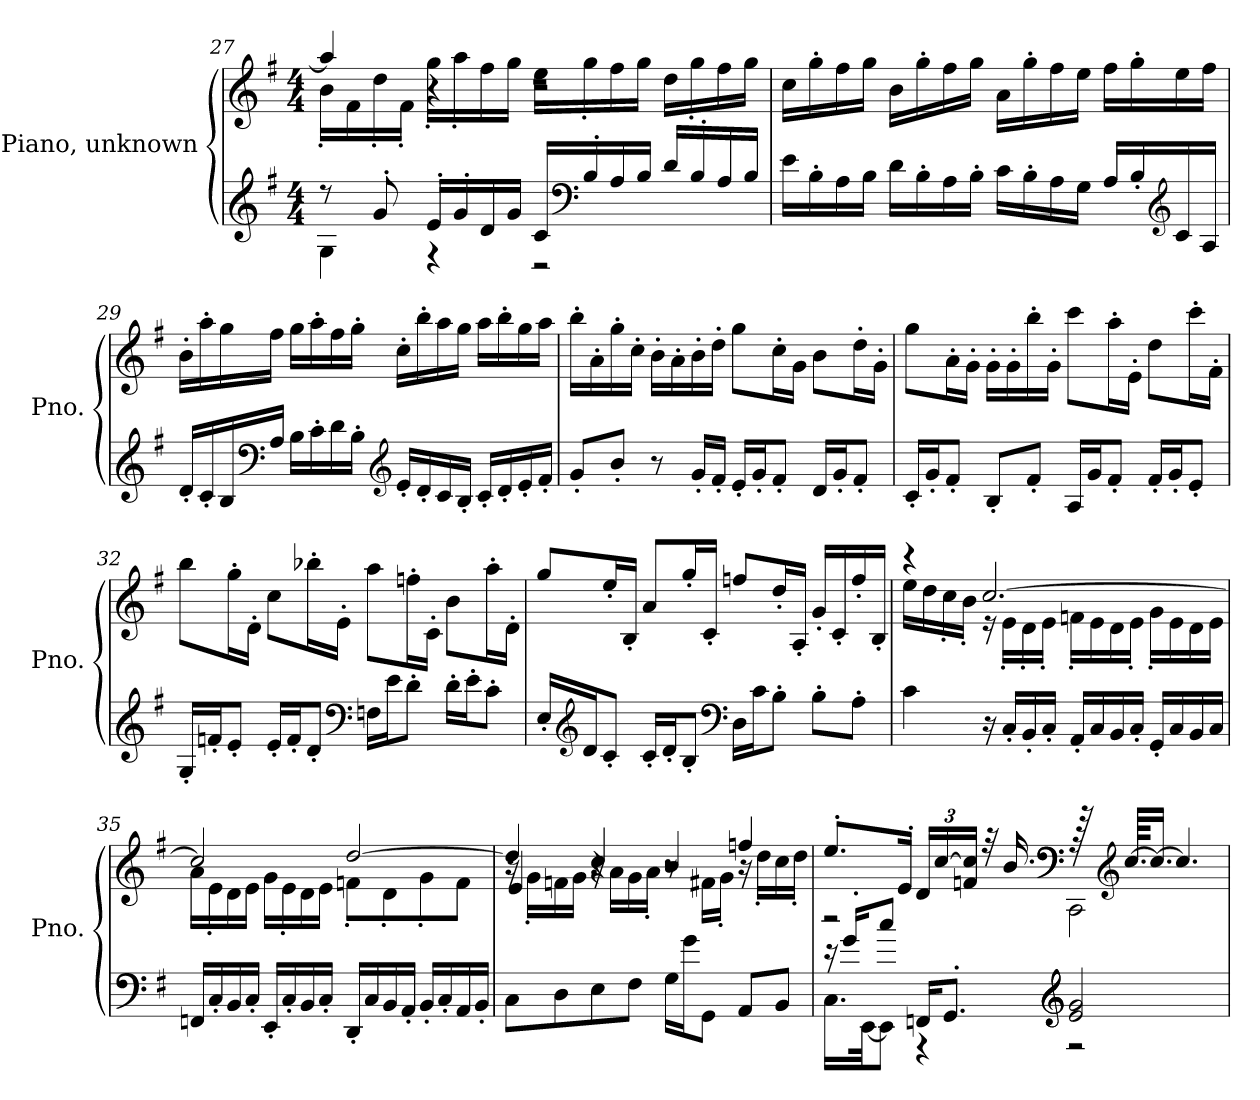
**kern	**kern
*part1	*part1
*staff2	*staff1
*I"Piano, unknown	*
*I'Pno.	*
*clefG2	*clefG2
*k[f#]	*k[f#]
*M4/4	*M4/4
=27	=27
*^	*^
*	*	*	*^
8r	4G\	1r	16b'\LL	4aa/]
.	.	.	16f#\	.
8g'/	.	.	16dd'\	.
.	.	.	16f#'\JJ	.
16e'/LL	4r	.	16gg'\LL	4r
16g'/	.	.	16aa'\	.
16d/	.	.	16ff#\	.
16g/JJ	.	.	16gg\JJ	.
16c/LL	2r	.	16ee\LL	2r
*clefF4	*	*	*	*
16B'/	.	.	16gg'\	.
16A/	.	.	16ff#\	.
16B/JJ	.	.	16gg\JJ	.
16d/LL	.	.	16dd\LL	.
16B'/	.	.	16gg'\	.
16A/	.	.	16ff#\	.
16B/JJ	.	.	16gg\JJ	.
*v	*v	*	*	*
*	*v	*v	*v
!!LO:LB:g=z
=28	=28
16e\LL	16cc\LL
16B'\	16gg'\
16A\	16ff#\
16B\JJ	16gg\JJ
16d\LL	16b\LL
16B'\	16gg'\
16A\	16ff#\
16B'\JJ	16gg\JJ
16c\LL	16a\LL
16B'\	16gg'\
16A\	16ff#\
16G\JJ	16ee\JJ
16A/LL	16ff#\LL
16B'/	16gg'\
*clefG2	*
16c/	16ee\
16A/JJ	16ff#\JJ
=29	=29
16d'/LL	16b'\LL
16c'/	16aa'\
16B/	16gg\
*clefF4	*
16A/JJ	16ff#\JJ
16B\LL	16gg\LL
16c'\	16aa'\
16d\	16ff#\
16B'\JJ	16gg'\JJ
*clefG2	*
16e'/LL	16cc'\LL
16d'/	16bb'\
16c/	16aa\
16B'/JJ	16gg\JJ
16c'/LL	16aa\LL
16d'/	16bb'\
16e'/	16gg\
16f#'/JJ	16aa\JJ
!!LO:LB:g=z
=30	=30
8g'/L	16bb'\LL
.	16a'\
8b'/J	16gg'\
.	16cc'\JJ
8r	16b'\LL
.	16a'\
16g'/LL	16b'\
16f#'/JJ	16dd'\JJ
16e'/LL	8gg\L
16g'/J	.
8f#'/J	16cc'\L
.	16g\JJ
16d/LL	8b\L
16g'/J	.
8f#'/J	16dd'\L
.	16g'\JJ
=31	=31
16c'/LL	8gg\L
16g'/J	.
8f#'/J	16a'\L
.	16g'\JJ
8B'/L	16g'\LL
.	16g'\
8f#'/J	16bb'\
.	16g'\JJ
16A/LL	8ccc\L
16g/J	.
8f#'/J	16aa'\L
.	16e'\JJ
16f#'/LL	8dd\L
16g'/J	.
8e'/J	16ccc'\L
.	16f#'\JJ
!!LO:LB:g=z
=32	=32
16G'/LL	8bb\L
16fn'/J	.
8e'/J	16gg'\L
.	16d'\JJ
16e'/LL	8cc\L
16f'/J	.
8d'/J	16bb-X'\L
.	16e'\JJ
*clefF4	*
16Fn\LL	8aa\L
16e\J	.
8d'\J	16ffn'\L
.	16c'\JJ
16d'\LL	8b\L
16e'\J	.
8c'\J	16aa'\L
.	16d'\JJ
=33	=33
16E'/LL	8gg/L
*clefG2	*
16d/J	.
8c'/J	16ee'/L
.	16B'/JJ
16c'/LL	8a/L
16d'/J	.
8B'/J	16gg'/L
.	16c'/JJ
*clefF4	*
16D\LL	8ffn/L
16c\J	.
8B'\J	16dd'/L
.	16A'/JJ
8B'\L	16g'/LL
.	16c'/
8A'\J	16ff'/
.	16B'/JJ
!!LO:LB:g=z
=34	=34
*	*^
4c\	4r	16ee\LL
.	.	16dd\
.	.	16cc'\
.	.	16b'\JJ
16r	[2.cc/	16r
16C'/LL	.	16e'\LL
16BB'/	.	16d'\
16C'/JJ	.	16e'\JJ
16AA'/LL	.	16fn'\LL
16C/	.	16e\
16BB/	.	16d\
16C'/JJ	.	16e'\JJ
16GG'/LL	.	16g'\LL
16C/	.	16e\
16BB/	.	16d\
16C/JJ	.	16e\JJ
=35	=35	=35
16FFn/LL	2cc/]	16a\LL
16C'/	.	16e'\
16BB/	.	16d\
16C'/JJ	.	16e\JJ
16EE'/LL	.	16g\LL
16C'/	.	16e'\
16BB/	.	16d\
16C'/JJ	.	16e\JJ
16DD'/LL	[2dd/	8fn'\L
16C/	.	.
16BB/	.	8d'\
16AA'/JJ	.	.
16BB'/LL	.	8g'\
16C'/	.	.
16AA/	.	8f\J
16BB'/JJ	.	.
!!LO:LB:g=z
=36	=36	=36
*	*	*^
8C\L	4dd/]	16r	4e/
.	.	16g'\LL	.
8D\	.	16fn\	.
.	.	16g\JJ	.
8E\	4cc/	16r	4r
.	.	16a\LL	.
8F#\J	.	16g\	.
.	.	16a'\JJ	.
16G\LL	4b/	8r	2r
16g\J	.	.	.
8GG\J	.	16f#X\LL	.
.	.	16g'\JJ	.
8AA/L	4ffn/	16r	.
.	.	16dd'\LL	.
8BB/J	.	16cc\	.
.	.	16dd'\JJ	.
*	*	*v	*v
=37	=37	=37
*^	*	*
16r	16.C\LL	8.ee'/L	2r
16g'/KL	.	.	.
.	[32EE\JK	.	.
8cc/J	8EE\J]	.	.
.	.	16e'/Jk	.
*	*	*Xbrackettup	*
16FFn/KL	4r	24d/LL	.
.	.	[24cc/	.
8.GG'/J	.	.	.
.	.	24fn/ 24cc/]JJ	.
.	.	32r	.
.	.	16.b/	.
*clefG2	*	*clefF4	*
2e/ 2g/	2r	128r	2CC\
*	*	*clefG2	*
.	.	[64.cc/KKLL	.
.	.	16.cc/JJ_	.
.	.	4.cc/]	.
*v	*v	*	*
*	*v	*v
=	=
*-	*-
